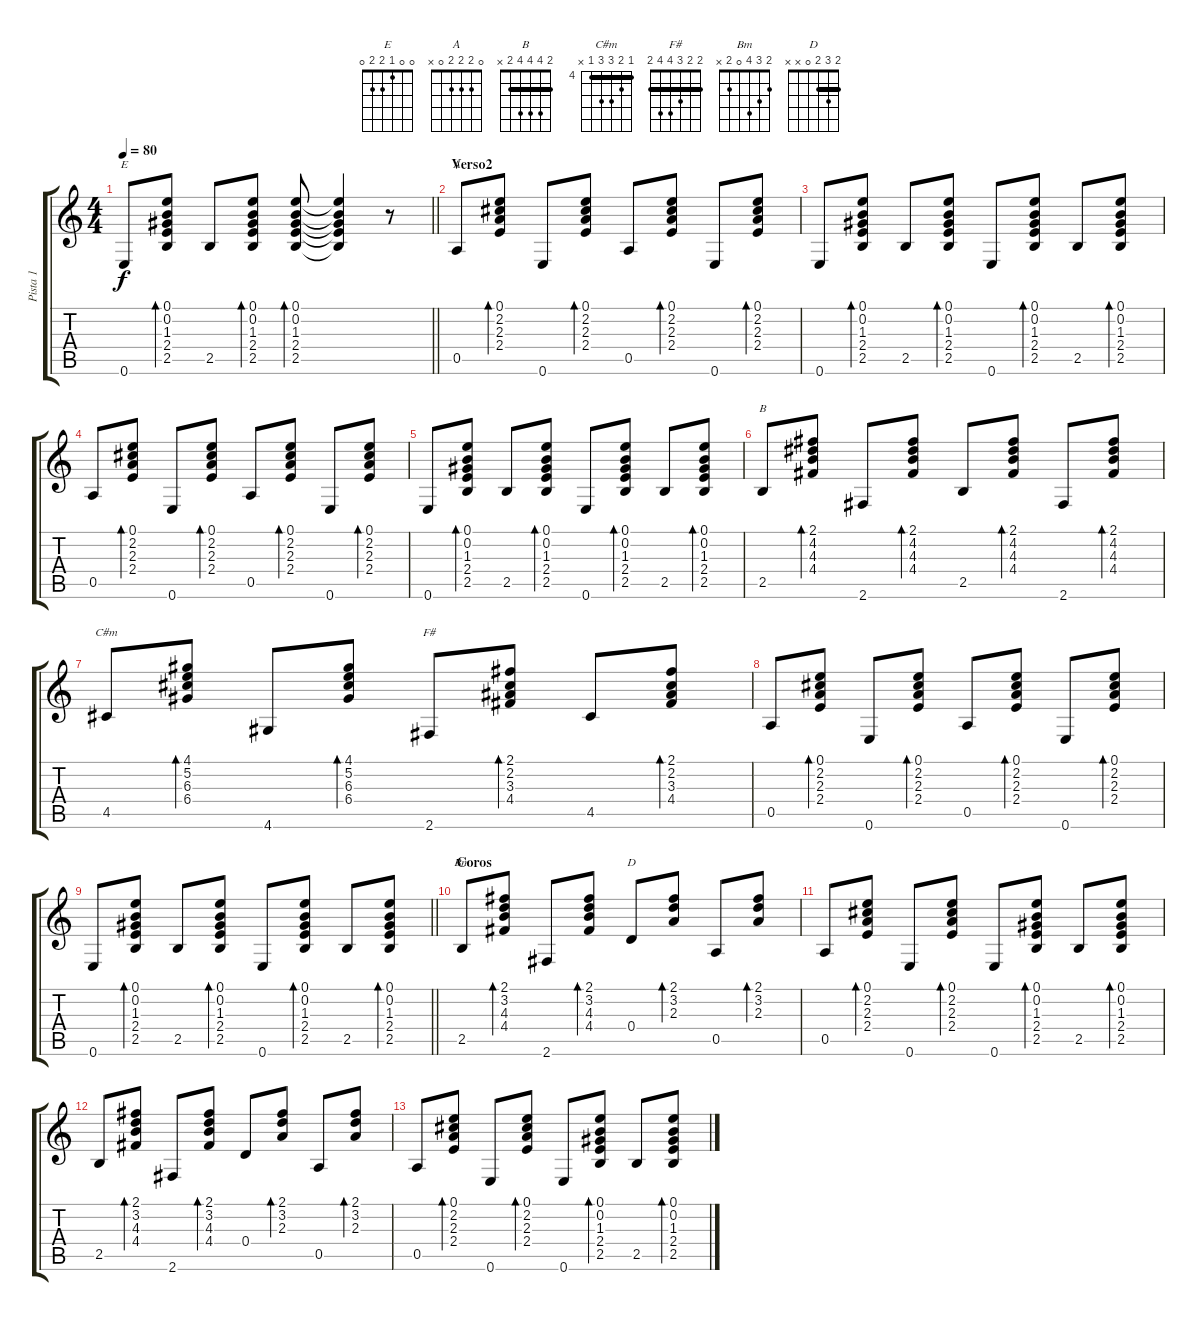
\track ("Pista 1" "Pista 1") {instrument acousticguitarnylon}
\staff {score tabs}
\tuning (E4 B3 G3 D3 A2 E2) {hide}
\chord ("E" 0 0 1 2 2 0)
\chord ("A" 0 2 2 2 0 x)
\chord ("B" 2 4 4 4 2 x) {barre 2}
\chord ("C#m" 4 5 6 6 4 x) {firstfret 4 barre 4}
\chord ("F#" 2 2 3 4 4 2) {barre 2}
\chord ("Bm" 2 3 4 0 2 x)
\chord ("D" 2 3 2 0 x x) {barre 2}
\ts (4 4)
\tempo 80
\clef g2
\barLineRight lightlight
\ks c
0.6.8{ch "E" dy f} (0.1 0.2 1.3 2.4 2.5).8{bd 60} 2.5.8 (0.1 0.2 1.3 2.4 2.5).8{bd 60} (0.1 0.2 1.3 2.4 2.5).8{bd 60} (0.1{t} 0.2{t} 1.3{t} 2.4{t} 2.5{t}).4 r.8 |
\section ("" "Verso2")
0.5.8{ch "A"} (0.1 2.2 2.3 2.4).8{bd 60} 0.6.8 (0.1 2.2 2.3 2.4).8{bd 60} 0.5.8 (0.1 2.2 2.3 2.4).8{bd 60} 0.6.8 (0.1 2.2 2.3 2.4).8{bd 60} |
0.6.8 (0.1 0.2 1.3 2.4 2.5).8{bd 60} 2.5.8 (0.1 0.2 1.3 2.4 2.5).8{bd 60} 0.6.8 (0.1 0.2 1.3 2.4 2.5).8{bd 60} 2.5.8 (0.1 0.2 1.3 2.4 2.5).8{bd 60} |
0.5.8 (0.1 2.2 2.3 2.4).8{bd 60} 0.6.8 (0.1 2.2 2.3 2.4).8{bd 60} 0.5.8 (0.1 2.2 2.3 2.4).8{bd 60} 0.6.8 (0.1 2.2 2.3 2.4).8{bd 60} |
0.6.8 (0.1 0.2 1.3 2.4 2.5).8{bd 60} 2.5.8 (0.1 0.2 1.3 2.4 2.5).8{bd 60} 0.6.8 (0.1 0.2 1.3 2.4 2.5).8{bd 60} 2.5.8 (0.1 0.2 1.3 2.4 2.5).8{bd 60} |
2.5.8{ch "B"} (2.1 4.2 4.3 4.4).8{bd 60} 2.6.8 (2.1 4.2 4.3 4.4).8{bd 60} 2.5.8 (2.1 4.2 4.3 4.4).8{bd 60} 2.6.8 (2.1 4.2 4.3 4.4).8{bd 60} |
4.5.8{ch "C#m"} (4.1 5.2 6.3 6.4).8{bd 60} 4.6.8 (4.1 5.2 6.3 6.4).8{bd 60} 2.6.8{ch "F#"} (2.1 2.2 3.3 4.4).8{bd 60} 4.5.8 (2.1 2.2 3.3 4.4).8{bd 60} |
0.5.8 (0.1 2.2 2.3 2.4).8{bd 60} 0.6.8 (0.1 2.2 2.3 2.4).8{bd 60} 0.5.8 (0.1 2.2 2.3 2.4).8{bd 60} 0.6.8 (0.1 2.2 2.3 2.4).8{bd 60} |
\barLineRight lightlight
0.6.8 (0.1 0.2 1.3 2.4 2.5).8{bd 60} 2.5.8 (0.1 0.2 1.3 2.4 2.5).8{bd 60} 0.6.8 (0.1 0.2 1.3 2.4 2.5).8{bd 60} 2.5.8 (0.1 0.2 1.3 2.4 2.5).8{bd 60} |
\section ("" "Coros")
2.5.8{ch "Bm"} (2.1 3.2 4.3 4.4).8{bd 60} 2.6.8 (2.1 3.2 4.3 4.4).8{bd 60} 0.4.8{ch "D"} (2.1 3.2 2.3).8{bd 60} 0.5.8 (2.1 3.2 2.3).8{bd 60} |
0.5.8 (0.1 2.2 2.3 2.4).8{bd 60} 0.6.8 (0.1 2.2 2.3 2.4).8{bd 60} 0.6.8 (0.1 0.2 1.3 2.4 2.5).8{bd 60} 2.5.8 (0.1 0.2 1.3 2.4 2.5).8{bd 60} |
2.5.8 (2.1 3.2 4.3 4.4).8{bd 60} 2.6.8 (2.1 3.2 4.3 4.4).8{bd 60} 0.4.8 (2.1 3.2 2.3).8{bd 60} 0.5.8 (2.1 3.2 2.3).8{bd 60} |
0.5.8 (0.1 2.2 2.3 2.4).8{bd 60} 0.6.8 (0.1 2.2 2.3 2.4).8{bd 60} 0.6.8 (0.1 0.2 1.3 2.4 2.5).8{bd 60} 2.5.8 (0.1 0.2 1.3 2.4 2.5).8{bd 60}
